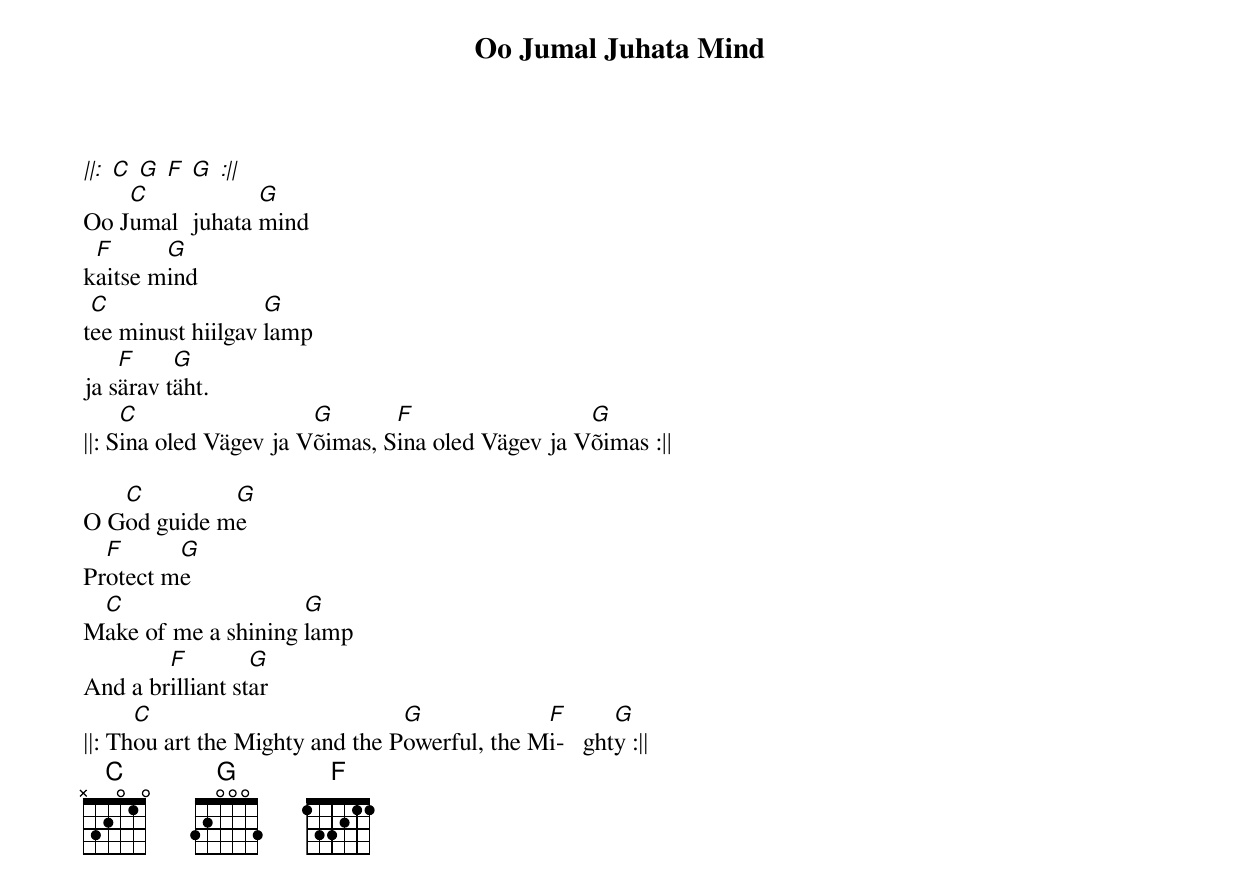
{title: Oo Jumal Juhata Mind}
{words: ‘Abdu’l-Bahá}
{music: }
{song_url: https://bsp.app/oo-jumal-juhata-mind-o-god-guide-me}

[||:] [C] [G] [F] [G] [:||]
Oo J[C]umal  juhata [G]mind
k[F]aitse m[G]ind
t[C]ee minust hiilgav [G]lamp
ja s[F]ärav t[G]äht.
||: S[C]ina oled Vägev ja V[G]õimas, S[F]ina oled Vägev ja V[G]õimas :||

O G[C]od guide m[G]e
Pr[F]otect m[G]e
M[C]ake of me a shining [G]lamp
And a br[F]illiant st[G]ar
||: Th[C]ou art the Mighty and the P[G]owerful, the M[F]i-   ght[G]y :||
